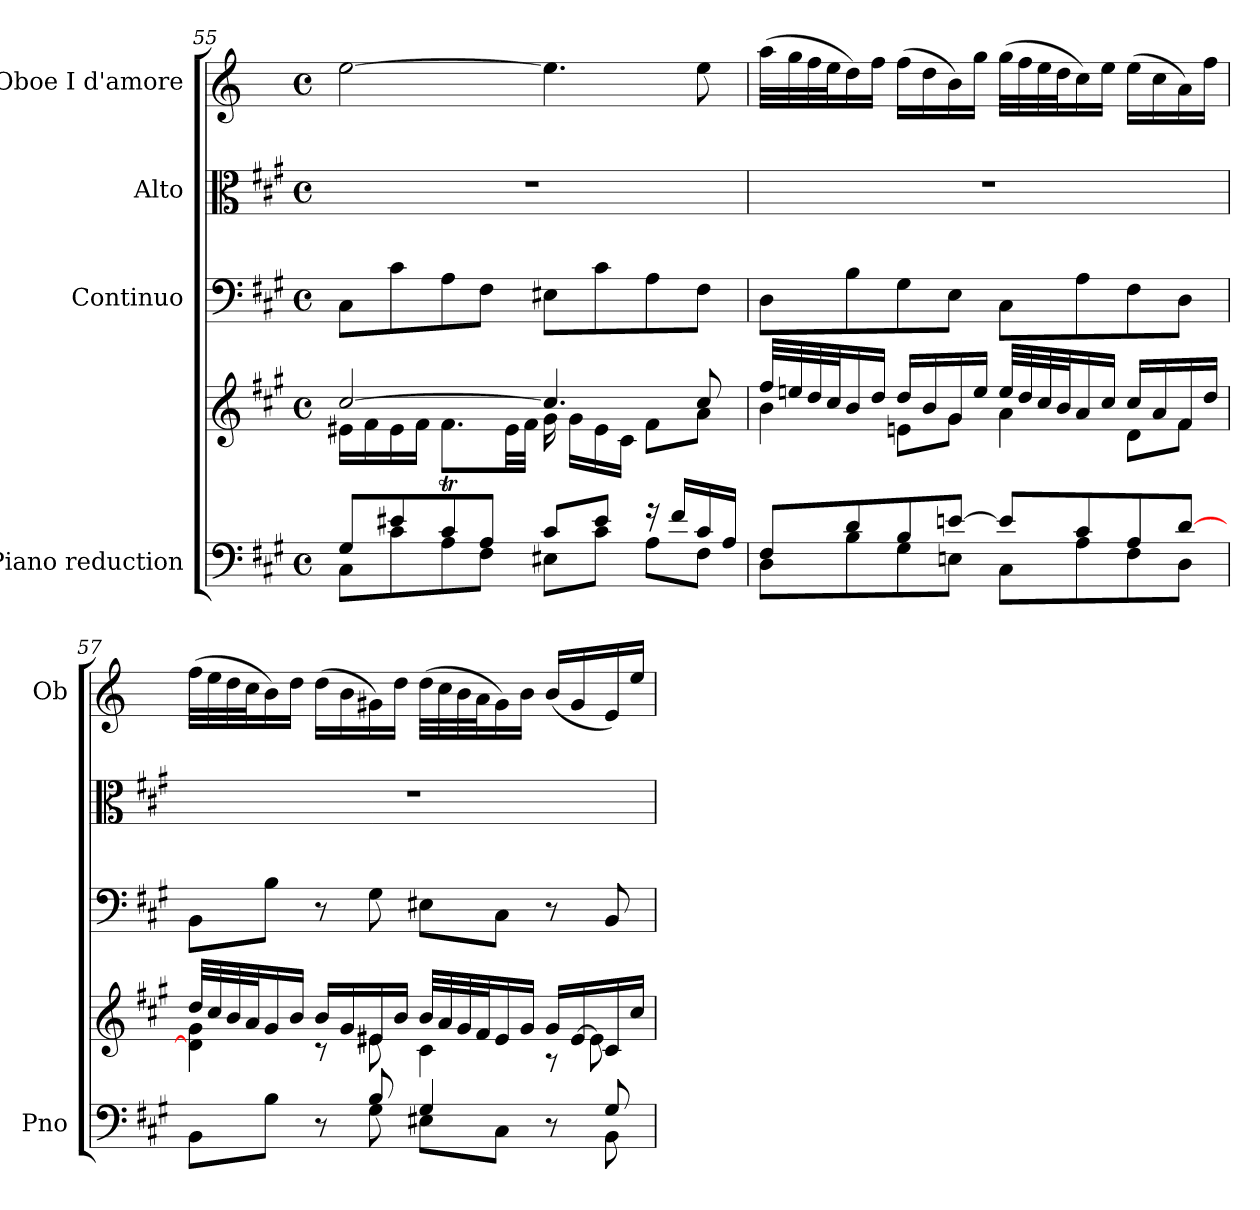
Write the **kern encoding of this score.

**kern	**kern	**kern	**kern	**kern
*part4	*part4	*part3	*part2	*part1
*staff5	*staff4	*staff3	*staff2	*staff1
*I"Piano reduction	*	*I"Continuo	*I"Alto	*I"Oboe I d'amore
*I'Pno	*	*	*	*I'Ob
*clefF4	*clefG2	*clefF4	*clefC3	*clefG2
*	*	*	*	*ITrd2c3
*k[f#c#g#]	*k[f#c#g#]	*k[f#c#g#]	*k[f#c#g#]	*k[f#c#g#]
*M4/4	*M4/4	*M4/4	*M4/4	*M4/4
*met(c)	*met(c)	*met(c)	*met(c)	*met(c)
=55	=55	=55	=55	=55
*^	*^	*	*	*
8G#/L	8C#\L	[2cc#/	16e#X\LL	8C#\L	1r	[2cc#\
.	.	.	16f#\	.	.	.
8e#X/	8c#\	.	16e#\	8c#\	.	.
.	.	.	16f#\JJ	.	.	.
8c#/	8A\	.	8.f#T\L	8A\	.	.
8A/J	8F#\J	.	.	8F#\J	.	.
.	.	.	32e#\LL	.	.	.
.	.	.	32f#\JJJ	.	.	.
8c#/L	8E#X\L	4.cc#/]	16g#\	8E#X\L	.	4.cc#\]
.	.	.	16g#\LL	.	.	.
8e#/J	8c#\J	.	16e#\	8c#\	.	.
.	.	.	16c#\JJ	.	.	.
16r	8A\L	.	8f#\L	8A\	.	.
16f#/LL	.	.	.	.	.	.
16c#/	8F#\J	8cc#/	8a\J	8F#\J	.	8cc#\
16A/JJ	.	.	.	.	.	.
=56	=56	=56	=56	=56	=56	=56
8F#/L	8D\L	32ff#/LLL	4b\	8D\L	1r	(32ff#\LLL
.	.	32een/	.	.	.	32ee\
.	.	32dd/	.	.	.	32dd\
.	.	32cc#/J	.	.	.	32cc#\J
8d/	8B\	16b/	.	8B\	.	16b\)
.	.	16dd/JJ	.	.	.	16dd\JJ
8B/	8G#\	16dd/LL	8en\L	8G#\	.	(16dd\LL
.	.	16b/	.	.	.	16b\
[8en/J	8En\J	16g#/	8g#\J	8E\J	.	16g#\)
.	.	16ee/JJ	.	.	.	16ee\JJ
8e/L]	8C#\L	32ee/LLL	4a\	8C#\L	.	(32ee\LLL
.	.	32dd/	.	.	.	32dd\
.	.	32cc#/	.	.	.	32cc#\
.	.	32b/J	.	.	.	32b\J
8c#/	8A\	16a/	.	8A\	.	16a\)
.	.	16cc#/JJ	.	.	.	16cc#\JJ
8A/	8F#\	16cc#/LL	8d\L	8F#\	.	(16cc#\LL
.	.	16a/	.	.	.	16a\
[>8d/J	8D\J	16f#/	8f#\J	8D\J	.	16f#\)
.	.	16dd/JJ	.	.	.	16dd\JJ
=57	=57	=57	=57	=57	=57	=57
4ryy	8BB\L	32dd/LLL	4d\] 4g#\	8BB\L	1r	(32dd\LLL
.	.	32cc#/	.	.	.	32cc#\
.	.	32b/	.	.	.	32b\
.	.	32a/J	.	.	.	32a\J
.	8B\J	16g#/	.	8B\J	.	16g#\)
.	.	16b/JJ	.	.	.	16b\JJ
8r	8ryy	16b/LL	8r	8r	.	(16b\LL
.	.	16g#/	.	.	.	16g#\
8B/	8G#\	16e#X/	8e#\	8G#\	.	16e#X\)
.	.	16b/JJ	.	.	.	16b\JJ
4G#/	8E#X\L	32b/LLL	4c#\	8E#X\L	.	(32b\LLL
.	.	32a/	.	.	.	32a\
.	.	32g#/	.	.	.	32g#\
.	.	32f#/J	.	.	.	32f#\J
.	8C#\J	16e#/	.	8C#\J	.	16e#\)
.	.	16g#/JJ	.	.	.	16g#\JJ
8r	8ryy	16g#/LL	8r	8r	.	(16g#/LL
.	.	[>16e#/	.	.	.	16e#/
8G#/	8BB\	16c#/	8e#\]	8BB/	.	16c#/)
.	.	16cc#/JJ	.	.	.	16cc#/JJ
*v	*v	*	*	*	*	*
*	*v	*v	*	*	*
=	=	=	=	=
*-	*-	*-	*-	*-
